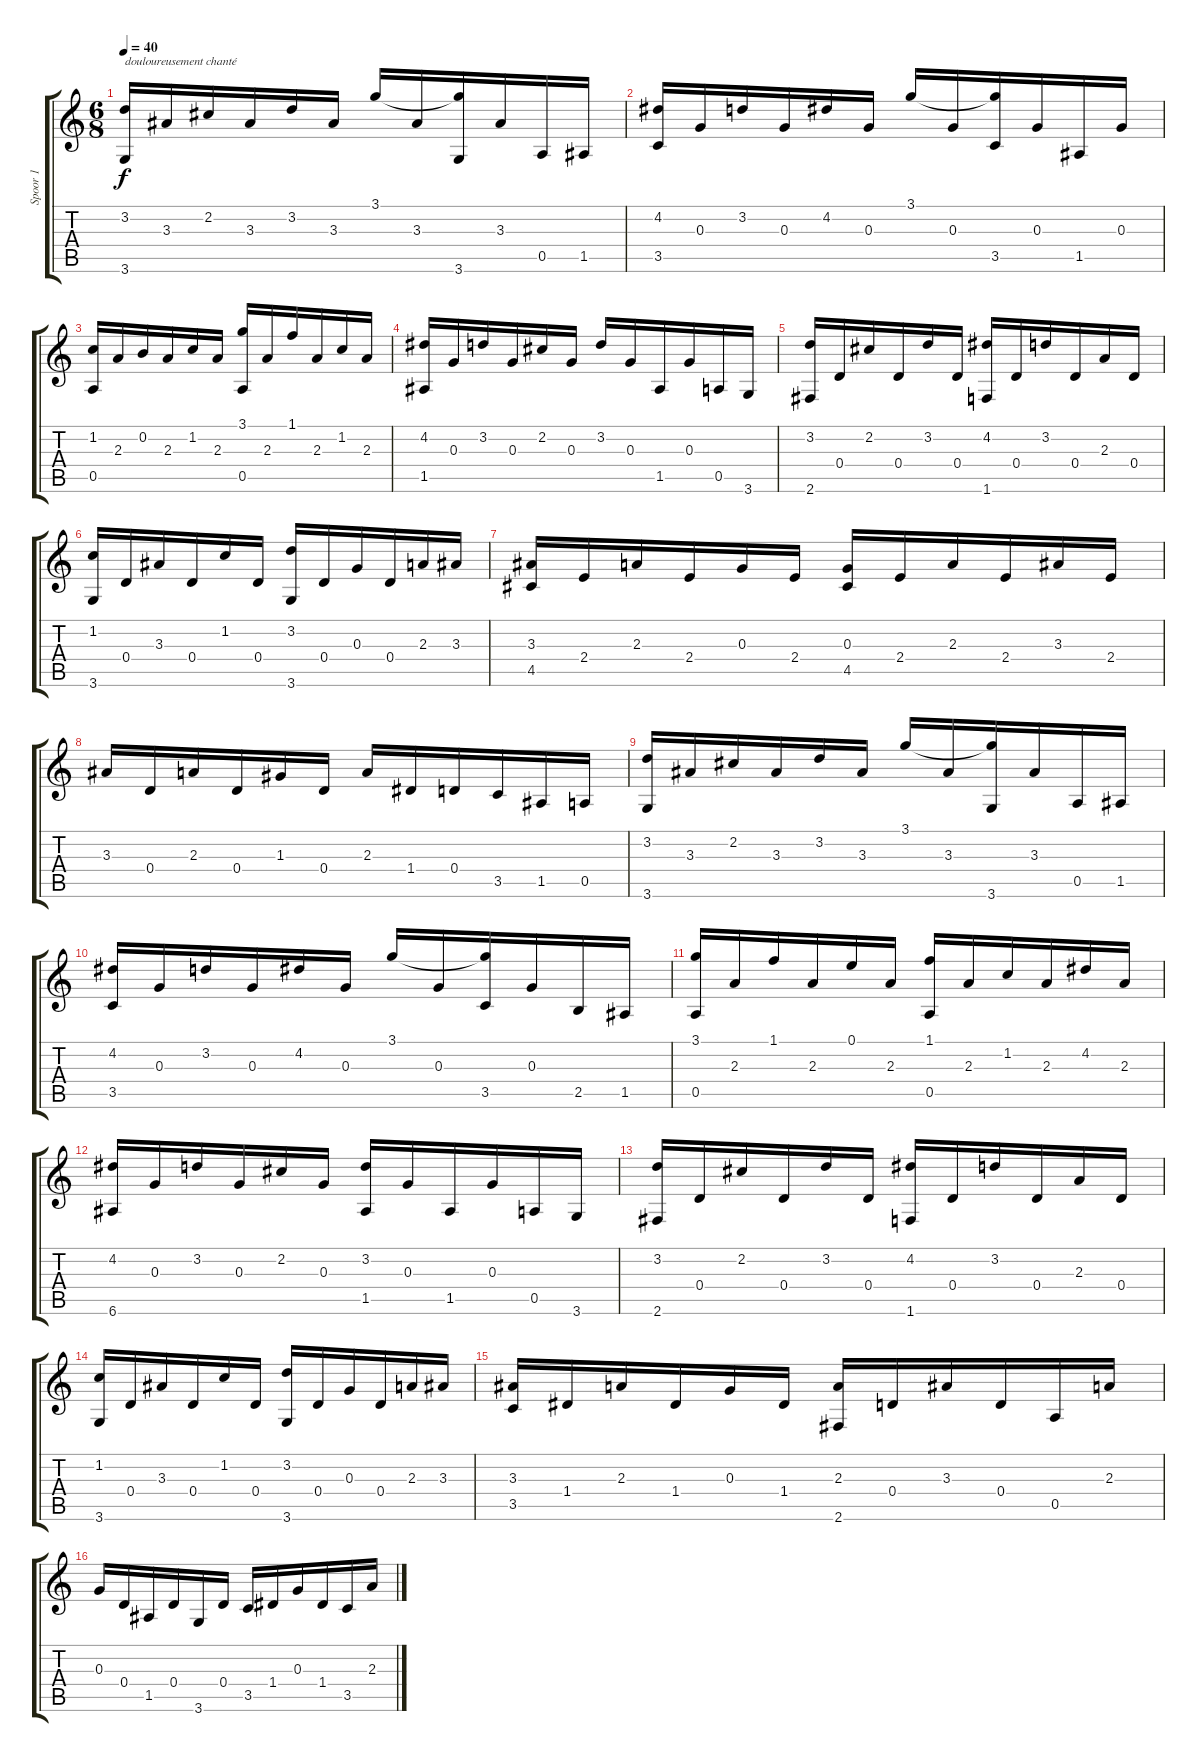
\track ("Spoor 1" "Spoor 1") {instrument acousticguitarnylon}
\staff {score tabs}
\tuning (E4 B3 G3 D3 A2 E2) {hide}
\ts (6 8)
\tempo 40
\clef g2
\ks c
(3.2 3.6).16{txt "douloureusement chanté" dy f instrument acousticguitarnylon} 3.3.16 2.2.16 3.3.16 3.2.16 3.3.16 3.1.16 3.3.16 (3.1{t} 3.6).16 3.3.16 0.5.16 1.5.16 |
(4.2 3.5).16 0.3.16 3.2.16 0.3.16 4.2.16 0.3.16 3.1.16 0.3.16 (3.1{t} 3.5).16 0.3.16 1.5.16 0.3.16 |
(1.2 0.5).16 2.3.16 0.2.16 2.3.16 1.2.16 2.3.16 (3.1 0.5).16 2.3.16 1.1.16 2.3.16 1.2.16 2.3.16 |
(4.2 1.5).16 0.3.16 3.2.16 0.3.16 2.2.16 0.3.16 3.2.16 0.3.16 1.5.16 0.3.16 0.5.16 3.6.16 |
(3.2 2.6).16 0.4.16 2.2.16 0.4.16 3.2.16 0.4.16 (4.2 1.6).16 0.4.16 3.2.16 0.4.16 2.3.16 0.4.16 |
(1.2 3.6).16 0.4.16 3.3.16 0.4.16 1.2.16 0.4.16 (3.2 3.6).16 0.4.16 0.3.16 0.4.16 2.3.16 3.3.16 |
(3.3 4.5).16 2.4.16 2.3.16 2.4.16 0.3.16 2.4.16 (0.3 4.5).16 2.4.16 2.3.16 2.4.16 3.3.16 2.4.16 |
3.3.16 0.4.16 2.3.16 0.4.16 1.3.16 0.4.16 2.3.16 1.4.16 0.4.16 3.5.16 1.5.16 0.5.16 |
(3.2 3.6).16 3.3.16 2.2.16 3.3.16 3.2.16 3.3.16 3.1.16 3.3.16 (3.1{t} 3.6).16 3.3.16 0.5.16 1.5.16 |
(4.2 3.5).16 0.3.16 3.2.16 0.3.16 4.2.16 0.3.16 3.1.16 0.3.16 (3.1{t} 3.5).16 0.3.16 2.5.16 1.5.16 |
(3.1 0.5).16 2.3.16 1.1.16 2.3.16 0.1.16 2.3.16 (1.1 0.5).16 2.3.16 1.2.16 2.3.16 4.2.16 2.3.16 |
(4.2 6.6).16 0.3.16 3.2.16 0.3.16 2.2.16 0.3.16 (3.2 1.5).16 0.3.16 1.5.16 0.3.16 0.5.16 3.6.16 |
(3.2 2.6).16 0.4.16 2.2.16 0.4.16 3.2.16 0.4.16 (4.2 1.6).16 0.4.16 3.2.16 0.4.16 2.3.16 0.4.16 |
(1.2 3.6).16 0.4.16 3.3.16 0.4.16 1.2.16 0.4.16 (3.2 3.6).16 0.4.16 0.3.16 0.4.16 2.3.16 3.3.16 |
(3.3 3.5).16 1.4.16 2.3.16 1.4.16 0.3.16 1.4.16 (2.3 2.6).16 0.4.16 3.3.16 0.4.16 0.5.16 2.3.16 |
0.3.16 0.4.16 1.5.16 0.4.16 3.6.16 0.4.16 3.5.16 1.4.16 0.3.16 1.4.16 3.5.16 2.3.16
